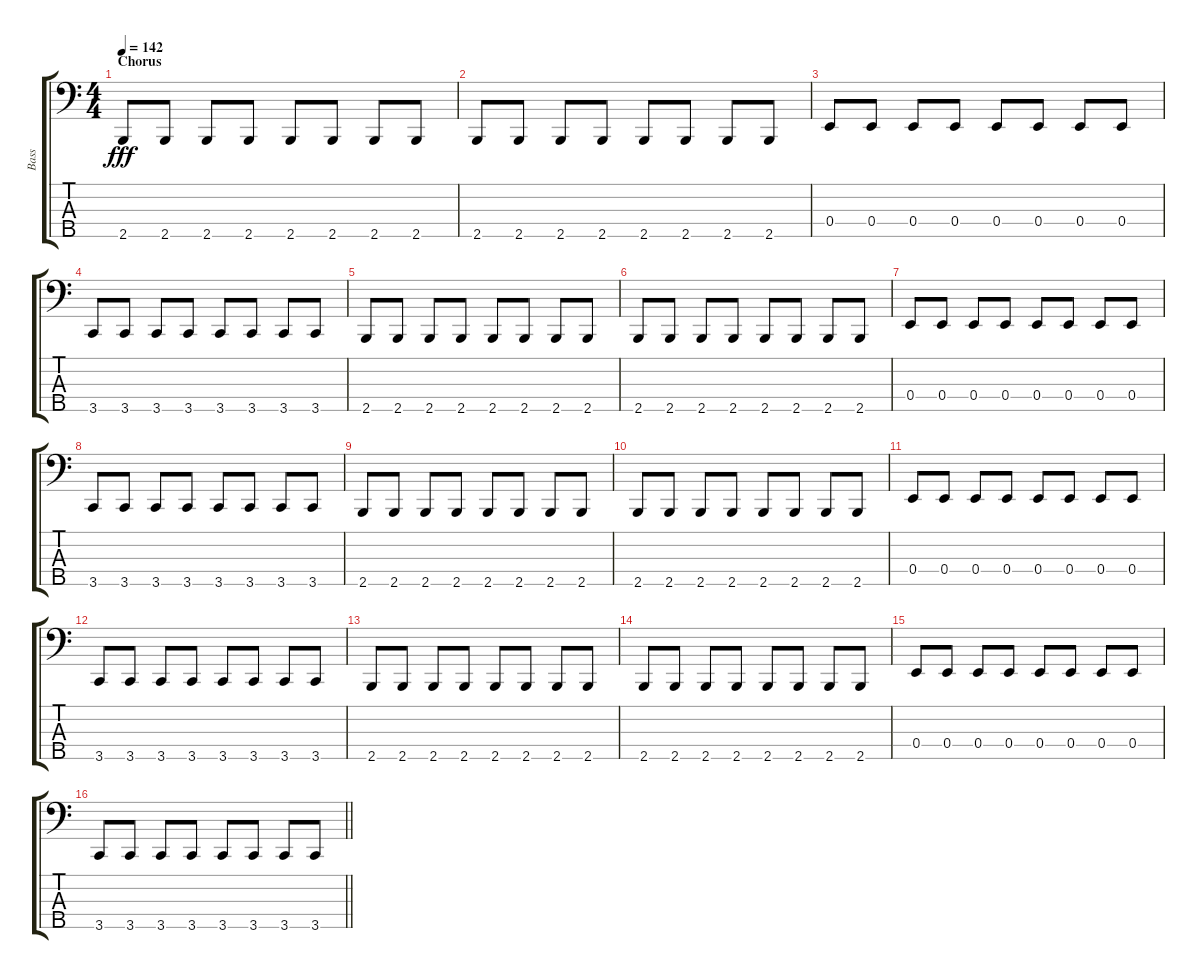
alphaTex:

\track ("Bass" "Bass") {instrument electricbasspick}
\staff {score tabs}
\tuning (G2 D2 A1 E1 A0) {hide}
\ts (4 4)
\section ("" "Chorus")
\tempo 142
\clef f4
\ks c
2.5.8{dy fff} 2.5.8 2.5.8 2.5.8 2.5.8 2.5.8 2.5.8 2.5.8 |
2.5.8 2.5.8 2.5.8 2.5.8 2.5.8 2.5.8 2.5.8 2.5.8 |
0.4.8 0.4.8 0.4.8 0.4.8 0.4.8 0.4.8 0.4.8 0.4.8 |
3.5.8 3.5.8 3.5.8 3.5.8 3.5.8 3.5.8 3.5.8 3.5.8 |
2.5.8 2.5.8 2.5.8 2.5.8 2.5.8 2.5.8 2.5.8 2.5.8 |
2.5.8 2.5.8 2.5.8 2.5.8 2.5.8 2.5.8 2.5.8 2.5.8 |
0.4.8 0.4.8 0.4.8 0.4.8 0.4.8 0.4.8 0.4.8 0.4.8 |
3.5.8 3.5.8 3.5.8 3.5.8 3.5.8 3.5.8 3.5.8 3.5.8 |
2.5.8 2.5.8 2.5.8 2.5.8 2.5.8 2.5.8 2.5.8 2.5.8 |
2.5.8 2.5.8 2.5.8 2.5.8 2.5.8 2.5.8 2.5.8 2.5.8 |
0.4.8 0.4.8 0.4.8 0.4.8 0.4.8 0.4.8 0.4.8 0.4.8 |
3.5.8 3.5.8 3.5.8 3.5.8 3.5.8 3.5.8 3.5.8 3.5.8 |
2.5.8 2.5.8 2.5.8 2.5.8 2.5.8 2.5.8 2.5.8 2.5.8 |
2.5.8 2.5.8 2.5.8 2.5.8 2.5.8 2.5.8 2.5.8 2.5.8 |
0.4.8 0.4.8 0.4.8 0.4.8 0.4.8 0.4.8 0.4.8 0.4.8 |
\barLineRight lightlight
3.5.8 3.5.8 3.5.8 3.5.8 3.5.8 3.5.8 3.5.8 3.5.8
